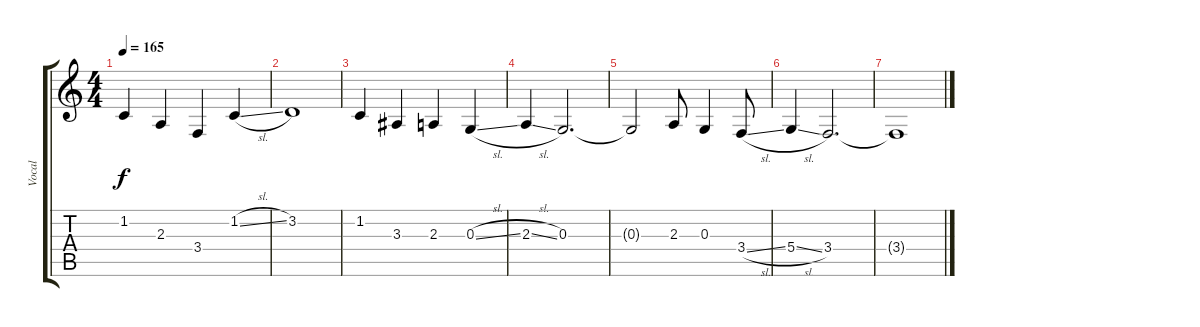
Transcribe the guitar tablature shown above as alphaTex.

\track ("Vocal" "Vocal") {instrument altosax}
\staff {score tabs}
\tuning (E4 B3 G3 D3 A2 E2) {hide}
\ts (4 4)
\tempo 165
\clef g2
\ks c
1.2.4{dy f} 2.3.4 3.4.4 1.2{sl}.4 |
3.2.1 |
1.2.4 3.3.4 2.3.4 0.3{sl}.4 |
2.3{sl}.4 0.3.2{d} |
0.3{t}.2 2.3.8 0.3.4 3.4{sl}.8 |
5.4{sl}.4 3.4.2{d} |
3.4{t}.1
